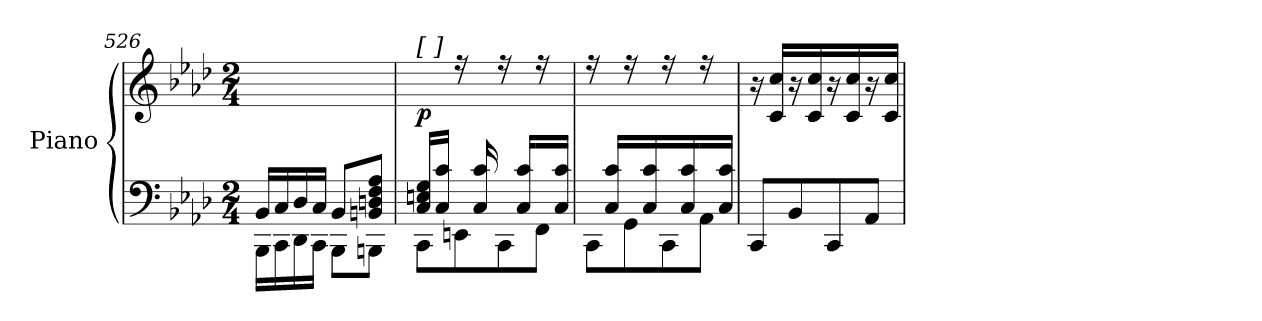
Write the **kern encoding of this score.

**kern	**kern	**dynam
*part1	*part1	*part1
*staff2	*staff1	*staff1/2
*I"Piano	*	*
*I'Pno.	*	*
*clefF4	*clefG2	*
*k[b-e-a-d-]	*k[b-e-a-d-]	*
*M2/4	*M2/4	*
=526	=526	=526
*^	*	*
16BB-/LL	16BBB-\LL	2ryy	.
16C/	16CC\	.	.
16D-/	16DD-\	.	.
16C/JJ	16CC\JJ	.	.
8BB-/L	8BBB-\L	.	.
8BBn/ 8Dn/ 8F/ 8A-/J	8BBBn\J	.	.
=527	=527	=527	=527
!	!	!LO:TX:a:t=[  ]	!
!	!	!	!LO:DY:b
16C/ 16En/ 16G/LL	8CC\L	8ryy	p
16C/ 16c/JJ	.	.	.
16ryy	8EEn\	16rff	.
16C/ 16c/	.	16ryy	.
16ryy	8CC\	16rff	.
16C/ 16c/LL	.	16ryy	.
16ryy	8FF\J	16rff	.
16C/ 16c/JJ	.	16ryy	.
=528	=528	=528	=528
16ryy	8CC\L	16rff	.
16C/ 16c/LL	.	16ryy	.
16ryy	8GG\	16rff	.
16C/ 16c/	.	16ryy	.
16ryy	8CC\	16rff	.
16C/ 16c/	.	16ryy	.
16ryy	8AA-\J	16rff	.
16C/ 16c/JJ	.	16ryy	.
*v	*v	*	*
=529	=529	=529
8CC/L	16r	.
.	16c/ 16cc/LL	.
8BB-/	16r	.
.	16c/ 16cc/	.
8CC/	16r	.
.	16c/ 16cc/	.
8AA-/J	16r	.
.	16c/ 16cc/JJ	.
=	=	=
*-	*-	*-
